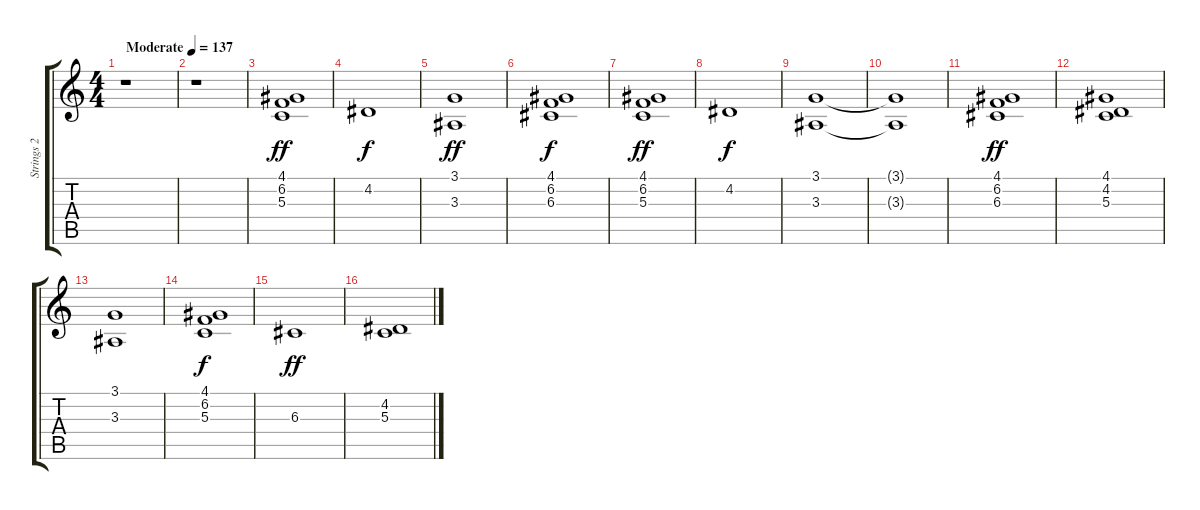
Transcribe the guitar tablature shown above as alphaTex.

\track ("Strings 2 (Keyboard)" "Strings 2 ") {instrument stringensemble2}
\staff {score tabs}
\tuning (E4 B3 G3 D3 A2 E2) {hide}
\ts (4 4)
\tempo (137 "Moderate")
\clef g2
\ks c
r.1{dy ff instrument stringensemble2} |
r.1 |
(4.1 6.2 5.3).1 |
4.2.1{dy f} |
(3.1 3.3).1{dy ff} |
(4.1 6.2 6.3).1{dy f} |
(4.1 6.2 5.3).1{dy ff} |
4.2.1{dy f} |
(3.1 3.3).1 |
(3.1{t} 3.3{t}).1 |
(4.1 6.2 6.3).1{dy ff} |
(4.1 4.2 5.3).1 |
(3.1 3.3).1 |
(4.1 6.2 5.3).1{dy f} |
6.3.1{dy ff} |
(4.2 5.3).1
